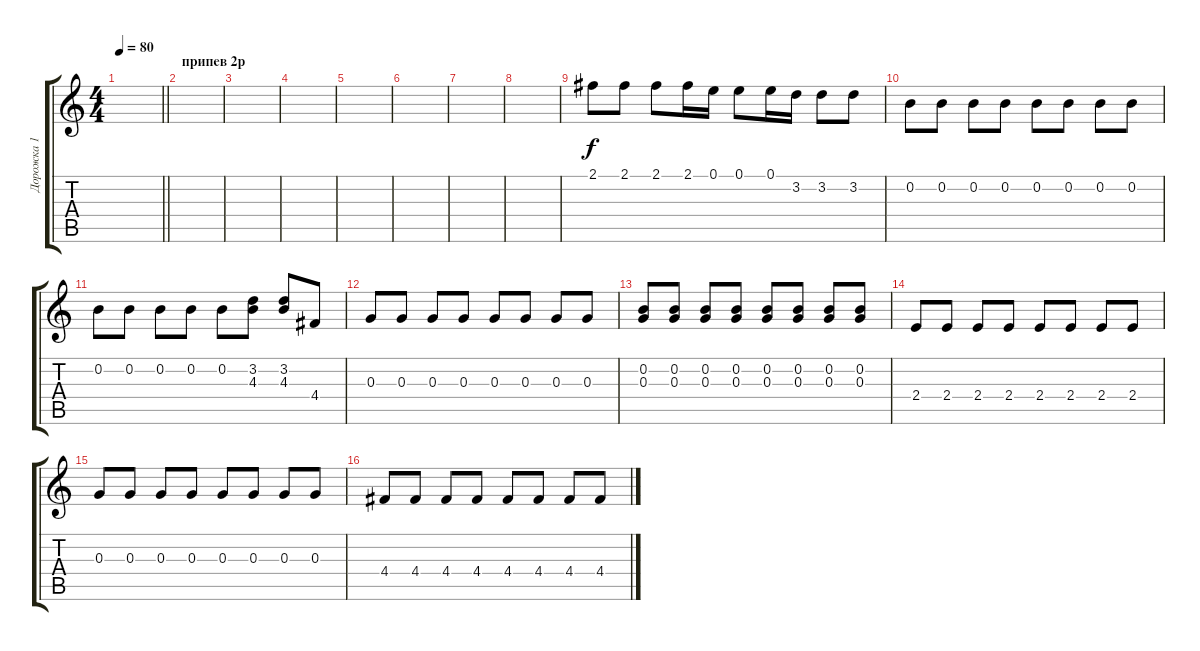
\track ("Дорожка 1" "Дорожка 1") {instrument overdrivenguitar}
\staff {score tabs}
\tuning (E4 B3 G3 D3 A2 E2) {hide}
\ts (4 4)
\tempo 80
\clef g2
\barLineRight lightlight
\ks c
|
\section ("" "припев 2р")
|
|
|
|
|
|
|
2.1.8{dy f} 2.1.8 2.1.8 2.1.16 0.1.16 0.1.8 0.1.16 3.2.16 3.2.8 3.2.8 |
0.2.8 0.2.8 0.2.8 0.2.8 0.2.8 0.2.8 0.2.8 0.2.8 |
0.2.8 0.2.8 0.2.8 0.2.8 0.2.8 (3.2 4.3).8 (3.2 4.3).8 4.4.8 |
0.3.8 0.3.8 0.3.8 0.3.8 0.3.8 0.3.8 0.3.8 0.3.8 |
(0.2 0.3).8 (0.2 0.3).8 (0.2 0.3).8 (0.2 0.3).8 (0.2 0.3).8 (0.2 0.3).8 (0.2 0.3).8 (0.2 0.3).8 |
2.4.8 2.4.8 2.4.8 2.4.8 2.4.8 2.4.8 2.4.8 2.4.8 |
0.3.8 0.3.8 0.3.8 0.3.8 0.3.8 0.3.8 0.3.8 0.3.8 |
4.4.8 4.4.8 4.4.8 4.4.8 4.4.8 4.4.8 4.4.8 4.4.8
